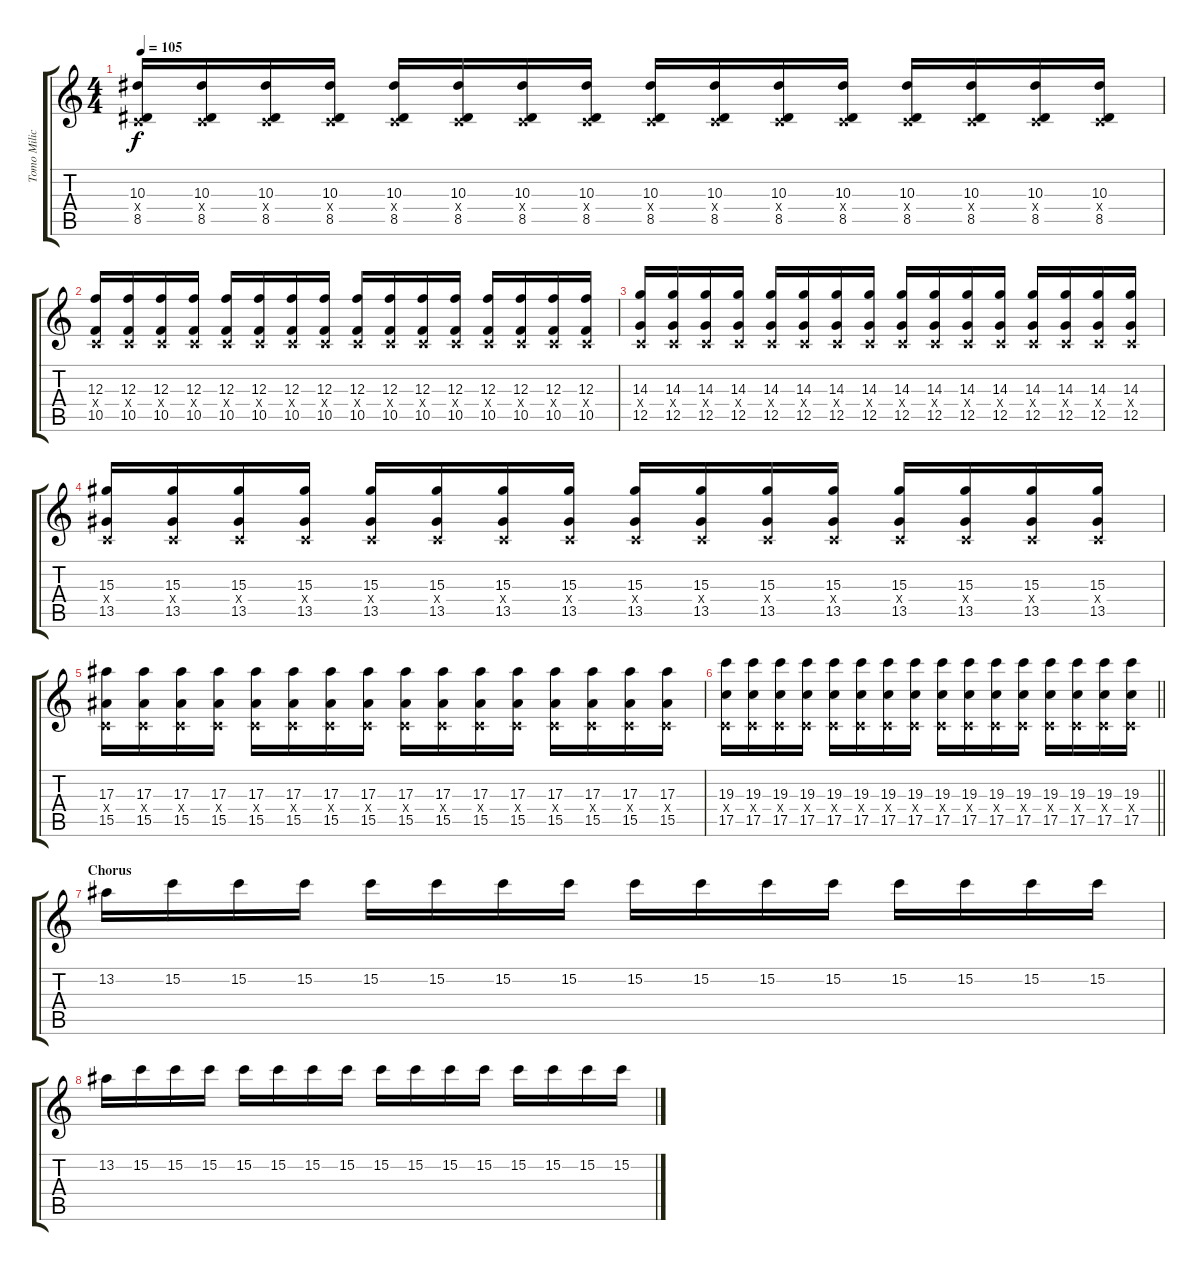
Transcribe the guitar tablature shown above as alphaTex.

\track ("Tomo Milicevic - Guitar 1" "Tomo Milic") {instrument overdrivenguitar}
\staff {score tabs}
\tuning (D4 A3 F3 C3 G2 C2) {hide}
\ts (4 4)
\tempo 105
\clef g2
\ks c
(10.3 0.4{x} 8.5).16{dy f} (10.3 0.4{x} 8.5).16 (10.3 0.4{x} 8.5).16 (10.3 0.4{x} 8.5).16 (10.3 0.4{x} 8.5).16 (10.3 0.4{x} 8.5).16 (10.3 0.4{x} 8.5).16 (10.3 0.4{x} 8.5).16 (10.3 0.4{x} 8.5).16 (10.3 0.4{x} 8.5).16 (10.3 0.4{x} 8.5).16 (10.3 0.4{x} 8.5).16 (10.3 0.4{x} 8.5).16 (10.3 0.4{x} 8.5).16 (10.3 0.4{x} 8.5).16 (10.3 0.4{x} 8.5).16 |
(12.3 0.4{x} 10.5).16 (12.3 0.4{x} 10.5).16 (12.3 0.4{x} 10.5).16 (12.3 0.4{x} 10.5).16 (12.3 0.4{x} 10.5).16 (12.3 0.4{x} 10.5).16 (12.3 0.4{x} 10.5).16 (12.3 0.4{x} 10.5).16 (12.3 0.4{x} 10.5).16 (12.3 0.4{x} 10.5).16 (12.3 0.4{x} 10.5).16 (12.3 0.4{x} 10.5).16 (12.3 0.4{x} 10.5).16 (12.3 0.4{x} 10.5).16 (12.3 0.4{x} 10.5).16 (12.3 0.4{x} 10.5).16 |
(14.3 0.4{x} 12.5).16 (14.3 0.4{x} 12.5).16 (14.3 0.4{x} 12.5).16 (14.3 0.4{x} 12.5).16 (14.3 0.4{x} 12.5).16 (14.3 0.4{x} 12.5).16 (14.3 0.4{x} 12.5).16 (14.3 0.4{x} 12.5).16 (14.3 0.4{x} 12.5).16 (14.3 0.4{x} 12.5).16 (14.3 0.4{x} 12.5).16 (14.3 0.4{x} 12.5).16 (14.3 0.4{x} 12.5).16 (14.3 0.4{x} 12.5).16 (14.3 0.4{x} 12.5).16 (14.3 0.4{x} 12.5).16 |
(15.3 0.4{x} 13.5).16 (15.3 0.4{x} 13.5).16 (15.3 0.4{x} 13.5).16 (15.3 0.4{x} 13.5).16 (15.3 0.4{x} 13.5).16 (15.3 0.4{x} 13.5).16 (15.3 0.4{x} 13.5).16 (15.3 0.4{x} 13.5).16 (15.3 0.4{x} 13.5).16 (15.3 0.4{x} 13.5).16 (15.3 0.4{x} 13.5).16 (15.3 0.4{x} 13.5).16 (15.3 0.4{x} 13.5).16 (15.3 0.4{x} 13.5).16 (15.3 0.4{x} 13.5).16 (15.3 0.4{x} 13.5).16 |
(17.3 0.4{x} 15.5).16 (17.3 0.4{x} 15.5).16 (17.3 0.4{x} 15.5).16 (17.3 0.4{x} 15.5).16 (17.3 0.4{x} 15.5).16 (17.3 0.4{x} 15.5).16 (17.3 0.4{x} 15.5).16 (17.3 0.4{x} 15.5).16 (17.3 0.4{x} 15.5).16 (17.3 0.4{x} 15.5).16 (17.3 0.4{x} 15.5).16 (17.3 0.4{x} 15.5).16 (17.3 0.4{x} 15.5).16 (17.3 0.4{x} 15.5).16 (17.3 0.4{x} 15.5).16 (17.3 0.4{x} 15.5).16 |
\barLineRight lightlight
(19.3 0.4{x} 17.5).16 (19.3 0.4{x} 17.5).16 (19.3 0.4{x} 17.5).16 (19.3 0.4{x} 17.5).16 (19.3 0.4{x} 17.5).16 (19.3 0.4{x} 17.5).16 (19.3 0.4{x} 17.5).16 (19.3 0.4{x} 17.5).16 (19.3 0.4{x} 17.5).16 (19.3 0.4{x} 17.5).16 (19.3 0.4{x} 17.5).16 (19.3 0.4{x} 17.5).16 (19.3 0.4{x} 17.5).16 (19.3 0.4{x} 17.5).16 (19.3 0.4{x} 17.5).16 (19.3 0.4{x} 17.5).16 |
\section ("" "Chorus")
13.2.16 15.2.16 15.2.16 15.2.16 15.2.16 15.2.16 15.2.16 15.2.16 15.2.16 15.2.16 15.2.16 15.2.16 15.2.16 15.2.16 15.2.16 15.2.16 |
13.2.16 15.2.16 15.2.16 15.2.16 15.2.16 15.2.16 15.2.16 15.2.16 15.2.16 15.2.16 15.2.16 15.2.16 15.2.16 15.2.16 15.2.16 15.2.16
